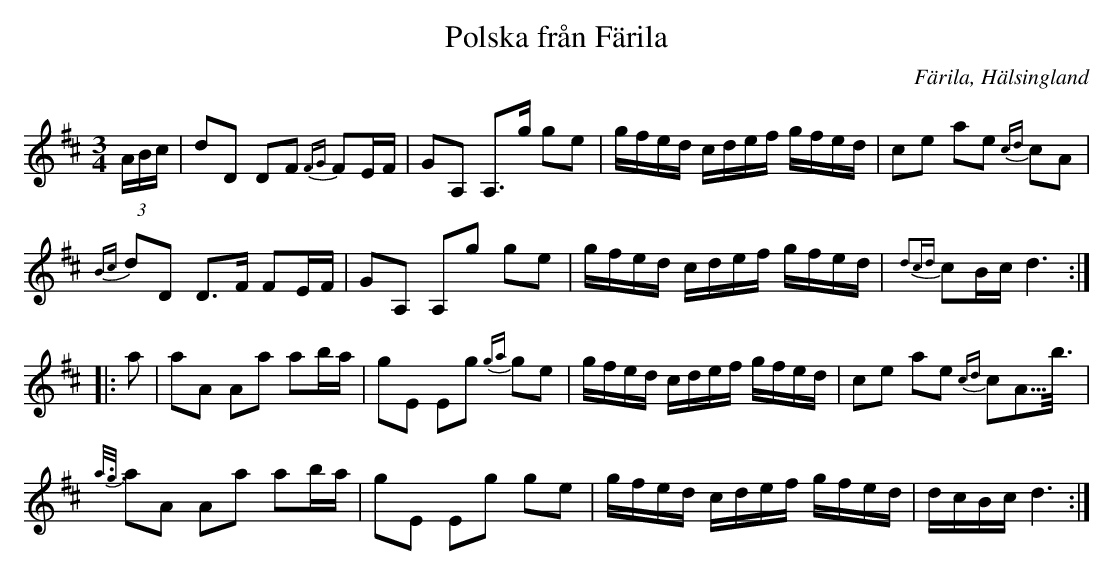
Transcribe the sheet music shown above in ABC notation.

X:1
T:Polska från Färila
O:Färila, Hälsingland
M:3/4
L:1/16
U:t=turn
K:D
(3ABc | d2D2 D2F2 {F4/3G4/3}F2EF | G2A,2 A,2>g2 g2e2 | gfed cdef gfed | c2e2 a2e2 {cd}c2A2 |
{Bc}d2D2 D2>F2 F2EF | G2A,2 A,2g2 g2e2 | gfed cdef gfed | {d2c3/3d3/3}c2Bc d6 ::
a2 | a2A2 A2a2 a2ba | g2E2 E2g2 {g3/3a3/3}g2e2 | gfed cdef gfed | c2e2 a2e2 {cd}c2A5/4b3/4 |
{a3/4g3/4}a2A2 A2a2 a2ba | g2E2 E2g2 g2e2 | gfed cdef gfed | dcBc d6 :|
